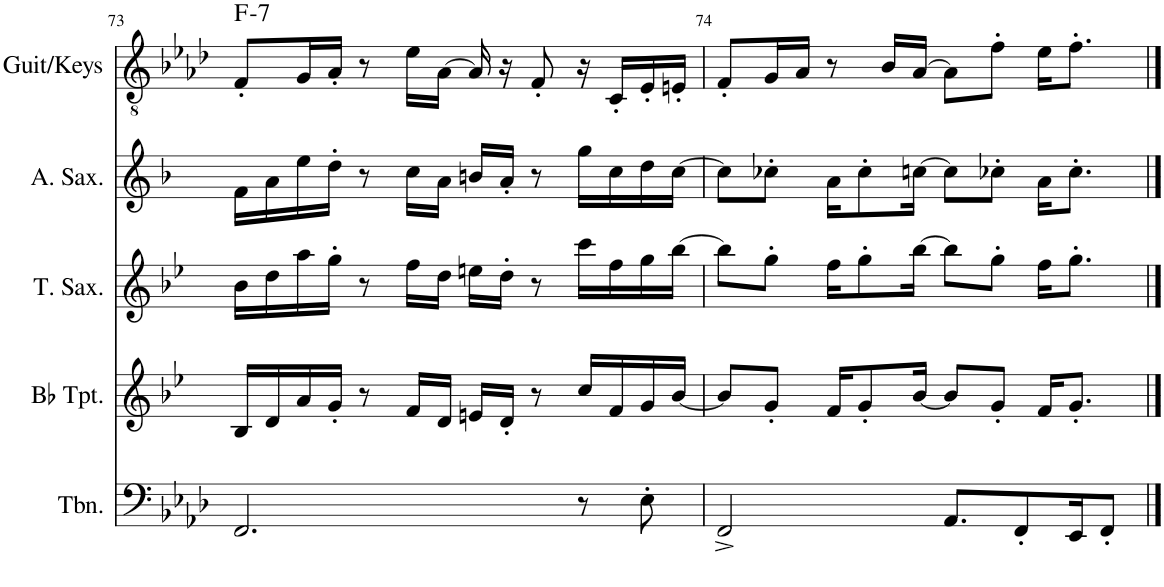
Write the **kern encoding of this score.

**kern	**kern	**kern	**kern	**kern	**harte
*part5	*part4	*part3	*part2	*part1	*part1
*staff5	*staff4	*staff3	*staff2	*staff1	*
*I"Trombone	*I"Bb Trumpet	*I"Tenor Saxophone	*I"Alto Saxophone	*I"Guit/Keys	*
*I'Tbn.	*I'Bb Tpt.	*I'T. Sax.	*I'A. Sax.	*I'Guit/Keys	*
!!LO:PB:g=z
*clefF4	*clefG2	*clefG2	*clefG2	*clefGv2	*
*	*Trd1c2	*Trd8c14	*Trd5c9	*	*
*k[b-e-a-d-]	*k[b-e-]	*k[b-e-]	*k[b-]	*k[b-e-a-d-]	*
*M4/4	*M4/4	*M4/4	*M4/4	*M4/4	*
=73	=73	=73	=73	=73	=73
!	!	!	!	!	!LO:H:kt=7
2.FF/	16B-/LL	16b-\LL	16f\LL	8F'/L	F:min7
.	16d/	16dd\	16a\	.	.
.	16a/	16aa\	16ee\	16G/L	.
.	16g'/JJ	16gg'\JJ	16dd'\JJ	16A-'/JJ	.
.	8r	8r	8r	8r	.
.	16f/LL	16ff\LL	16cc\LL	16e-\LL	.
.	16d/JJ	16dd\JJ	16a\JJ	[16A-\JJ	.
.	16en/LL	16een\LL	16bn/LL	16A-/]	.
.	16d'/JJ	16dd'\JJ	16a'/JJ	16r	.
.	8r	8r	8r	8F'/	.
8r	16cc/LL	16ccc\LL	16gg\LL	16r	.
.	16f/	16ff\	16cc\	16C'/LL	.
8E-'\	16g/	16gg\	16dd\	16E-'/	.
.	[16b-/JJ	[16bb-\JJ	[16cc\JJ	16En'/JJ	.
=74	=74	=74	=74	=74	=74
2FF^/	8b-/L]	8bb-\L]	8cc\L]	8F'/L	.
.	8g'/J	8gg'\J	8cc-X'\J	16G/L	.
.	.	.	.	16A-/JJ	.
.	16f/KL	16ff\KL	16a\KL	8r	.
.	8g'/	8gg'\	8cc-'\	.	.
.	.	.	.	16B-/LL	.
.	[16b-/Jk	[16bb-\Jk	[16ccn\Jk	[16A-/JJ	.
8.AA-/L	8b-/L]	8bb-\L]	8cc\L]	8A-\L]	.
.	8g'/J	8gg'\J	8cc-X'\J	8f'\J	.
8FF'/	.	.	.	.	.
.	16f/KL	16ff\KL	16a\KL	16e-\KL	.
16EE-/K	8.g'/J	8.gg'\J	8.cc-'\J	8.f'\J	.
8FF'/J	.	.	.	.	.
==	==	==	==	==	==
*-	*-	*-	*-	*-	*-
